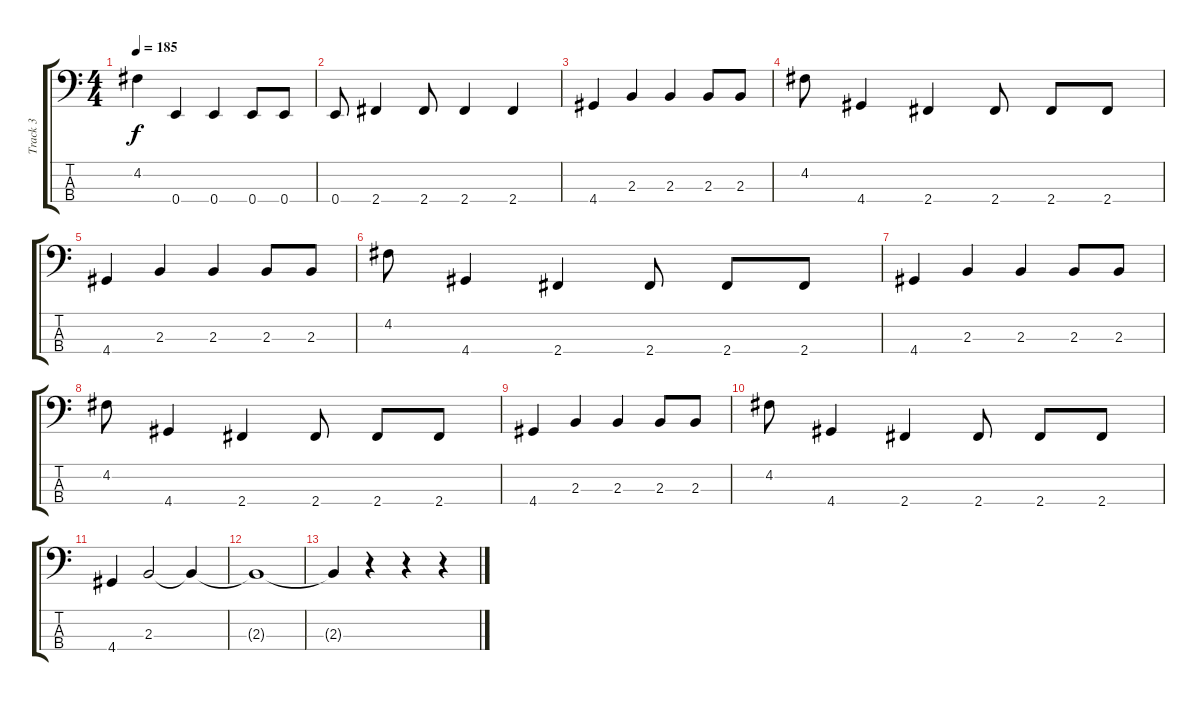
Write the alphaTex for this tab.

\track ("Track 3" "Track 3") {instrument electricbasspick}
\staff {score tabs}
\tuning (G2 D2 A1 E1) {hide}
\ts (4 4)
\tempo 185
\clef f4
\ks c
4.2.4{dy f} 0.4.4 0.4.4 0.4.8 0.4.8 |
0.4.8 2.4.4 2.4.8 2.4.4 2.4.4 |
4.4.4 2.3.4 2.3.4 2.3.8 2.3.8 |
4.2.8 4.4.4 2.4.4 2.4.8 2.4.8 2.4.8 |
4.4.4 2.3.4 2.3.4 2.3.8 2.3.8 |
4.2.8 4.4.4 2.4.4 2.4.8 2.4.8 2.4.8 |
4.4.4 2.3.4 2.3.4 2.3.8 2.3.8 |
4.2.8 4.4.4 2.4.4 2.4.8 2.4.8 2.4.8 |
4.4.4 2.3.4 2.3.4 2.3.8 2.3.8 |
4.2.8 4.4.4 2.4.4 2.4.8 2.4.8 2.4.8 |
4.4.4 2.3.2 2.3{t}.4 |
2.3{t}.1 |
2.3{t}.4 r.4 r.4 r.4
